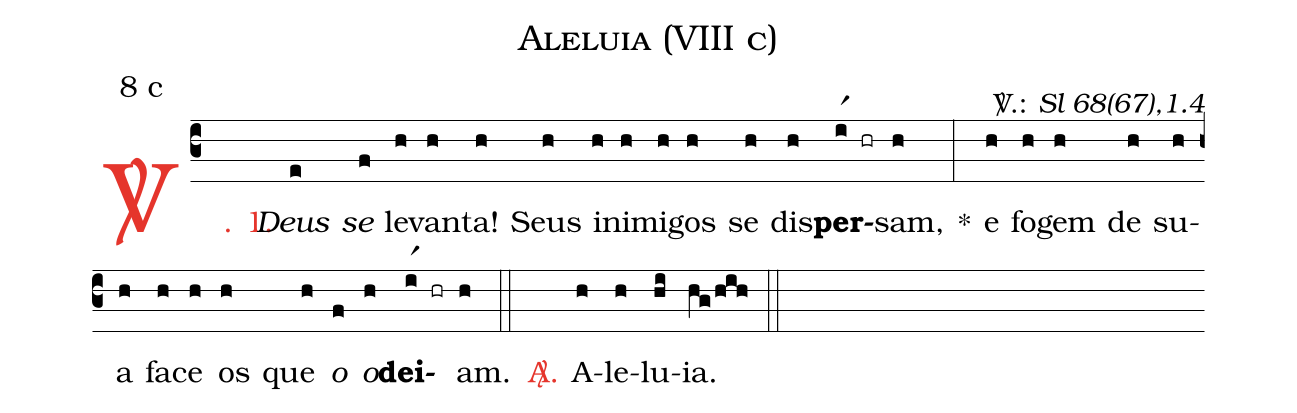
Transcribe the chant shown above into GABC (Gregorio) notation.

name: Aleluia (VIII c);
commentary: {\normalfont\Vbar.:} Sl 68(67),1.4;
mode: 8;
mode-differentia: c;
%%
(c3)

<c><sp>V/</sp>. 1.</c>() <i>Deus</i>(e) <i>se</i>(f) le(h)van(h)ta!(h) Seus(h) i(h)ni(h)mi(h)gos(h) se(h) dis(h)<b>per</b>(ir1 hr)sam,(h) *(:) e(h) fo(h)gem(h) de(h) su(h)a(h) fa(h)ce(h) os(h) que(h) <i>o</i>(f) <i>o</i>(h)<b>dei</b>(ir1 hr)am.(h)

(::)

<c><sp>A/</sp>.</c>() A(h)le(h)lu(hi)ia.(hg/hih)

(::)
